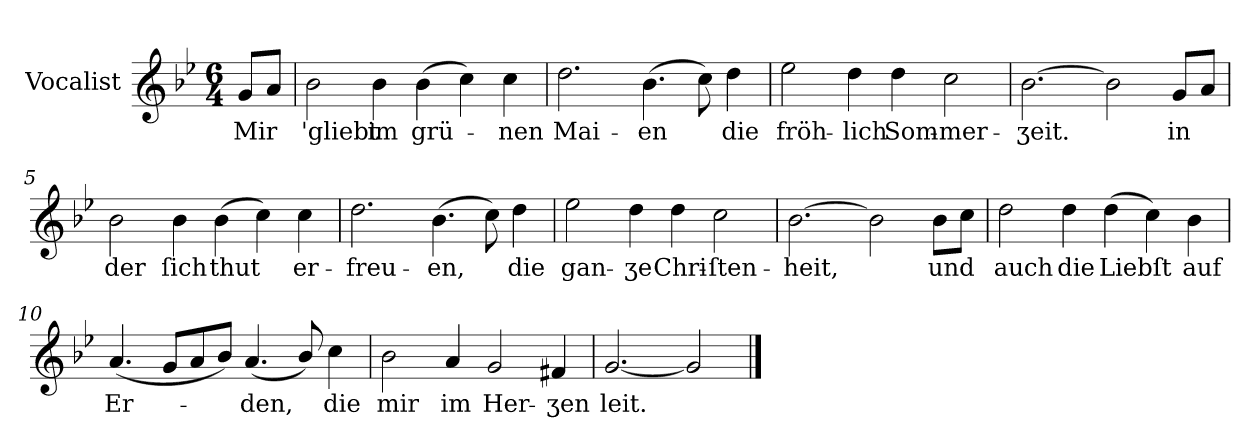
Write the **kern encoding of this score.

**kern	**text
*part1	*part1
*staff1	*staff1
*I"Vocalist	*
*k[b-e-]	*
*g:	*
*M6/4	*
=	=
8gL	Mir
8aJ	.
=1	=1
2b-	'gliebt
4b-	im
(4b-	grü-
4cc)	.
4cc	-nen
=2	=2
2.dd	Mai-
(4.b-	-en
8cc)	.
4dd	die
=3	=3
2ee-	fröh-
4dd	-lich
4dd	Som-
2cc	-mer-
=4	=4
[2.b-	-ʒeit.
2b-]	.
8gL	in
8aJ	.
=5	=5
2b-	der
4b-	ſich
(4b-	thut
4cc)	.
4cc	er-
=6	=6
2.dd	-freu-
(4.b-	-en,
8cc)	.
4dd	die
=7	=7
2ee-	gan-
4dd	-ʒe
4dd	Chri-
2cc	-ſten-
=8	=8
[2.b-	-heit,
2b-]	.
8b-L	und
8ccJ	.
=9	=9
2dd	auch
4dd	die
(4dd	Liebſt
4cc)	.
4b-	auf
=10	=10
(4.a	Er-
8gL	.
8a	.
8b-J)	.
(4.a	-den,
8b-/)	.
4cc	die
=11	=11
2b-	mir
4a	im
2g	Her-
4f#X	-ʒen
=12	=12
[2.g	leit.
2g]	.
==	==
*-	*-
